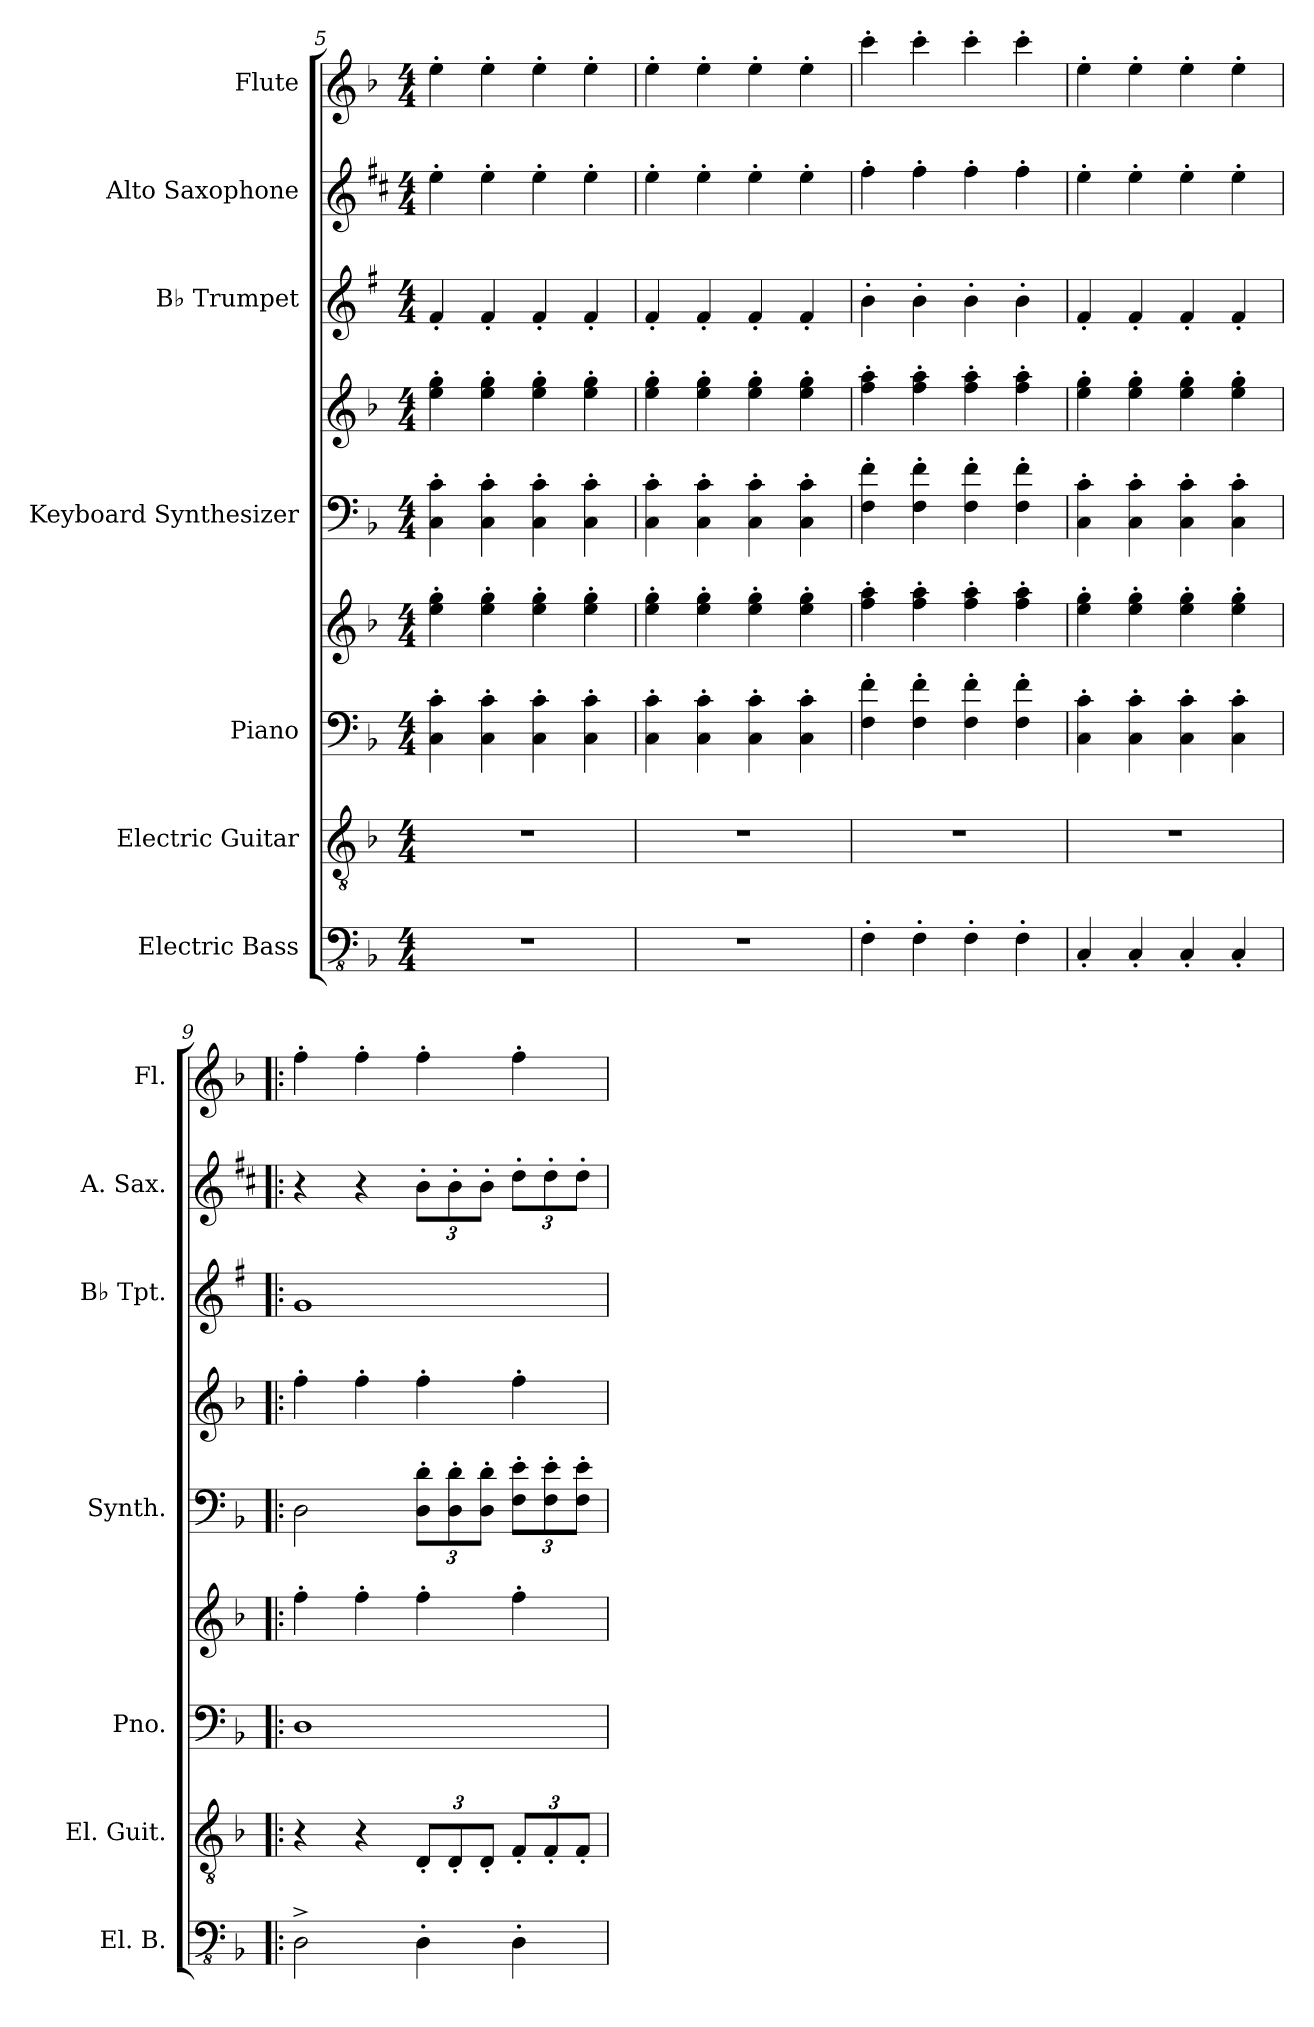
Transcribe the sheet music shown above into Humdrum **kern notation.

**kern	**kern	**kern	**kern	**kern	**kern	**kern	**kern	**kern
*part7	*part6	*part5	*part5	*part4	*part4	*part3	*part2	*part1
*staff9	*staff8	*staff7	*staff6	*staff5	*staff4	*staff3	*staff2	*staff1
*I"Electric Bass	*I"Electric Guitar	*I"Piano	*	*I"Keyboard Synthesizer	*	*I"B♭ Trumpet	*I"Alto Saxophone	*I"Flute
*I'El. B.	*I'El. Guit.	*I'Pno.	*	*I'Synth.	*	*I'B♭ Tpt.	*I'A. Sax.	*I'Fl.
*clefFv4	*clefGv2	*clefF4	*clefG2	*clefF4	*clefG2	*clefG2	*clefG2	*clefG2
*	*	*	*	*	*	*ITrd1c2	*ITrd5c9	*
*k[b-]	*k[b-]	*k[b-]	*k[b-]	*k[b-]	*k[b-]	*k[b-]	*k[b-]	*k[b-]
*F:	*F:	*F:	*F:	*F:	*F:	*F:	*F:	*F:
*M4/4	*M4/4	*M4/4	*M4/4	*M4/4	*M4/4	*M4/4	*M4/4	*M4/4
=5	=5	=5	=5	=5	=5	=5	=5	=5
1r	1r	4C\' 4c\'	4ee\' 4gg\'	4C\' 4c\'	4ee\' 4gg\'	4e'/	4g'\	4ee'\
.	.	4C\' 4c\'	4ee\' 4gg\'	4C\' 4c\'	4ee\' 4gg\'	4e'/	4g'\	4ee'\
.	.	4C\' 4c\'	4ee\' 4gg\'	4C\' 4c\'	4ee\' 4gg\'	4e'/	4g'\	4ee'\
.	.	4C\' 4c\'	4ee\' 4gg\'	4C\' 4c\'	4ee\' 4gg\'	4e'/	4g'\	4ee'\
=6	=6	=6	=6	=6	=6	=6	=6	=6
1r	1r	4C\' 4c\'	4ee\' 4gg\'	4C\' 4c\'	4ee\' 4gg\'	4e'/	4g'\	4ee'\
.	.	4C\' 4c\'	4ee\' 4gg\'	4C\' 4c\'	4ee\' 4gg\'	4e'/	4g'\	4ee'\
.	.	4C\' 4c\'	4ee\' 4gg\'	4C\' 4c\'	4ee\' 4gg\'	4e'/	4g'\	4ee'\
.	.	4C\' 4c\'	4ee\' 4gg\'	4C\' 4c\'	4ee\' 4gg\'	4e'/	4g'\	4ee'\
!!LO:PB:g=z
=7	=7	=7	=7	=7	=7	=7	=7	=7
4FF'\	1r	4F\' 4f\'	4ff\' 4aa\'	4F\' 4f\'	4ff\' 4aa\'	4a'\	4a'\	4ccc'\
4FF'\	.	4F\' 4f\'	4ff\' 4aa\'	4F\' 4f\'	4ff\' 4aa\'	4a'\	4a'\	4ccc'\
4FF'\	.	4F\' 4f\'	4ff\' 4aa\'	4F\' 4f\'	4ff\' 4aa\'	4a'\	4a'\	4ccc'\
4FF'\	.	4F\' 4f\'	4ff\' 4aa\'	4F\' 4f\'	4ff\' 4aa\'	4a'\	4a'\	4ccc'\
=8	=8	=8	=8	=8	=8	=8	=8	=8
4CC'/	1r	4C\' 4c\'	4ee\' 4gg\'	4C\' 4c\'	4ee\' 4gg\'	4e'/	4g'\	4ee'\
4CC'/	.	4C\' 4c\'	4ee\' 4gg\'	4C\' 4c\'	4ee\' 4gg\'	4e'/	4g'\	4ee'\
4CC'/	.	4C\' 4c\'	4ee\' 4gg\'	4C\' 4c\'	4ee\' 4gg\'	4e'/	4g'\	4ee'\
4CC'/	.	4C\' 4c\'	4ee\' 4gg\'	4C\' 4c\'	4ee\' 4gg\'	4e'/	4g'\	4ee'\
=9!|:	=9!|:	=9!|:	=9!|:	=9!|:	=9!|:	=9!|:	=9!|:	=9!|:
2DD^\	4r	1D	4ff'\	2D\	4ff'\	1f	4r	4ff'\
.	4r	.	4ff'\	.	4ff'\	.	4r	4ff'\
*	*Xbrackettup	*	*	*Xbrackettup	*	*	*Xbrackettup	*
4DD'\	12D'/L	.	4ff'\	12D\' 12d\'L	4ff'\	.	12d'\L	4ff'\
.	12D'/	.	.	12D\' 12d\'	.	.	12d'\	.
.	12D'/J	.	.	12D\' 12d\'J	.	.	12d'\J	.
4DD'\	12F'/L	.	4ff'\	12F\' 12e\'L	4ff'\	.	12f'\L	4ff'\
.	12F'/	.	.	12F\' 12e\'	.	.	12f'\	.
.	12F'/J	.	.	12F\' 12e\'J	.	.	12f'\J	.
=	=	=	=	=	=	=	=	=
*-	*-	*-	*-	*-	*-	*-	*-	*-
